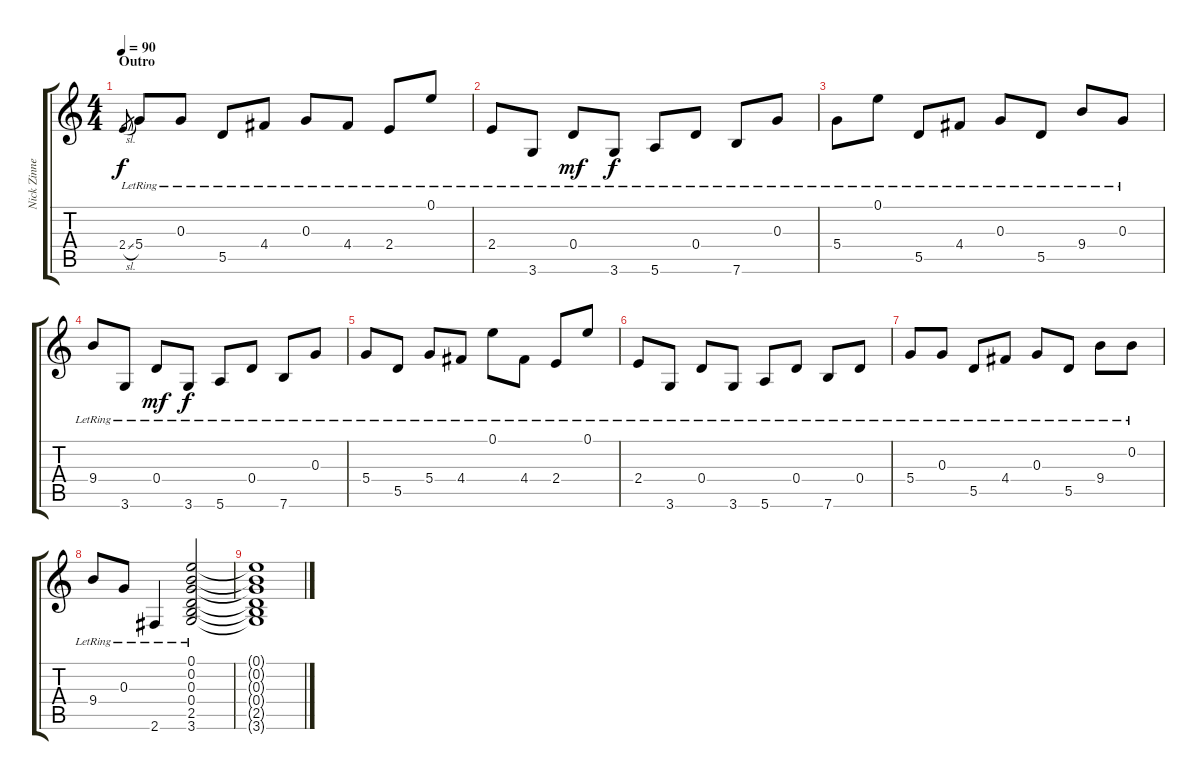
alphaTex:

\track ("Nick Zinner - Acoustic Guitar" "Nick Zinne") {instrument acousticguitarsteel}
\staff {score tabs}
\tuning (E4 B3 G3 D3 A2 E2) {hide}
\ts (4 4)
\section ("" "Outro")
\tempo 90
\clef g2
\ks c
2.4{sl}.8{gr dy f} 5.4{lr}.8 0.3{lr}.8 5.5{lr}.8 4.4{lr}.8 0.3{lr}.8 4.4{lr}.8 2.4{lr}.8 0.1{lr}.8 |
2.4{lr}.8 3.6{lr}.8 0.4{lr}.8{dy mf} 3.6{lr}.8{dy f} 5.6{lr}.8 0.4{lr}.8 7.6{lr}.8 0.3{lr}.8 |
5.4{lr}.8 0.1{lr}.8 5.5{lr}.8 4.4{lr}.8 0.3{lr}.8 5.5{lr}.8 9.4{lr}.8 0.3{lr}.8 |
9.4{lr}.8 3.6{lr}.8 0.4{lr}.8{dy mf} 3.6{lr}.8{dy f} 5.6{lr}.8 0.4{lr}.8 7.6{lr}.8 0.3{lr}.8 |
5.4{lr}.8 5.5{lr}.8 5.4{lr}.8 4.4{lr}.8 0.1{lr}.8 4.4{lr}.8 2.4{lr}.8 0.1{lr}.8 |
2.4{lr}.8 3.6{lr}.8 0.4{lr}.8 3.6{lr}.8 5.6{lr}.8 0.4{lr}.8 7.6{lr}.8 0.4{lr}.8 |
5.4{lr}.8 0.3{lr}.8 5.5{lr}.8 4.4{lr}.8 0.3{lr}.8 5.5{lr}.8 9.4{lr}.8 0.2{lr}.8 |
9.4{lr}.8 0.3{lr}.8 2.6{lr}.4 (0.1{lr} 0.2{lr} 0.3{lr} 0.4{lr} 2.5{lr} 3.6{lr}).2 |
(0.1{t} 0.2{t} 0.3{t} 0.4{t} 2.5{t} 3.6{t}).1
